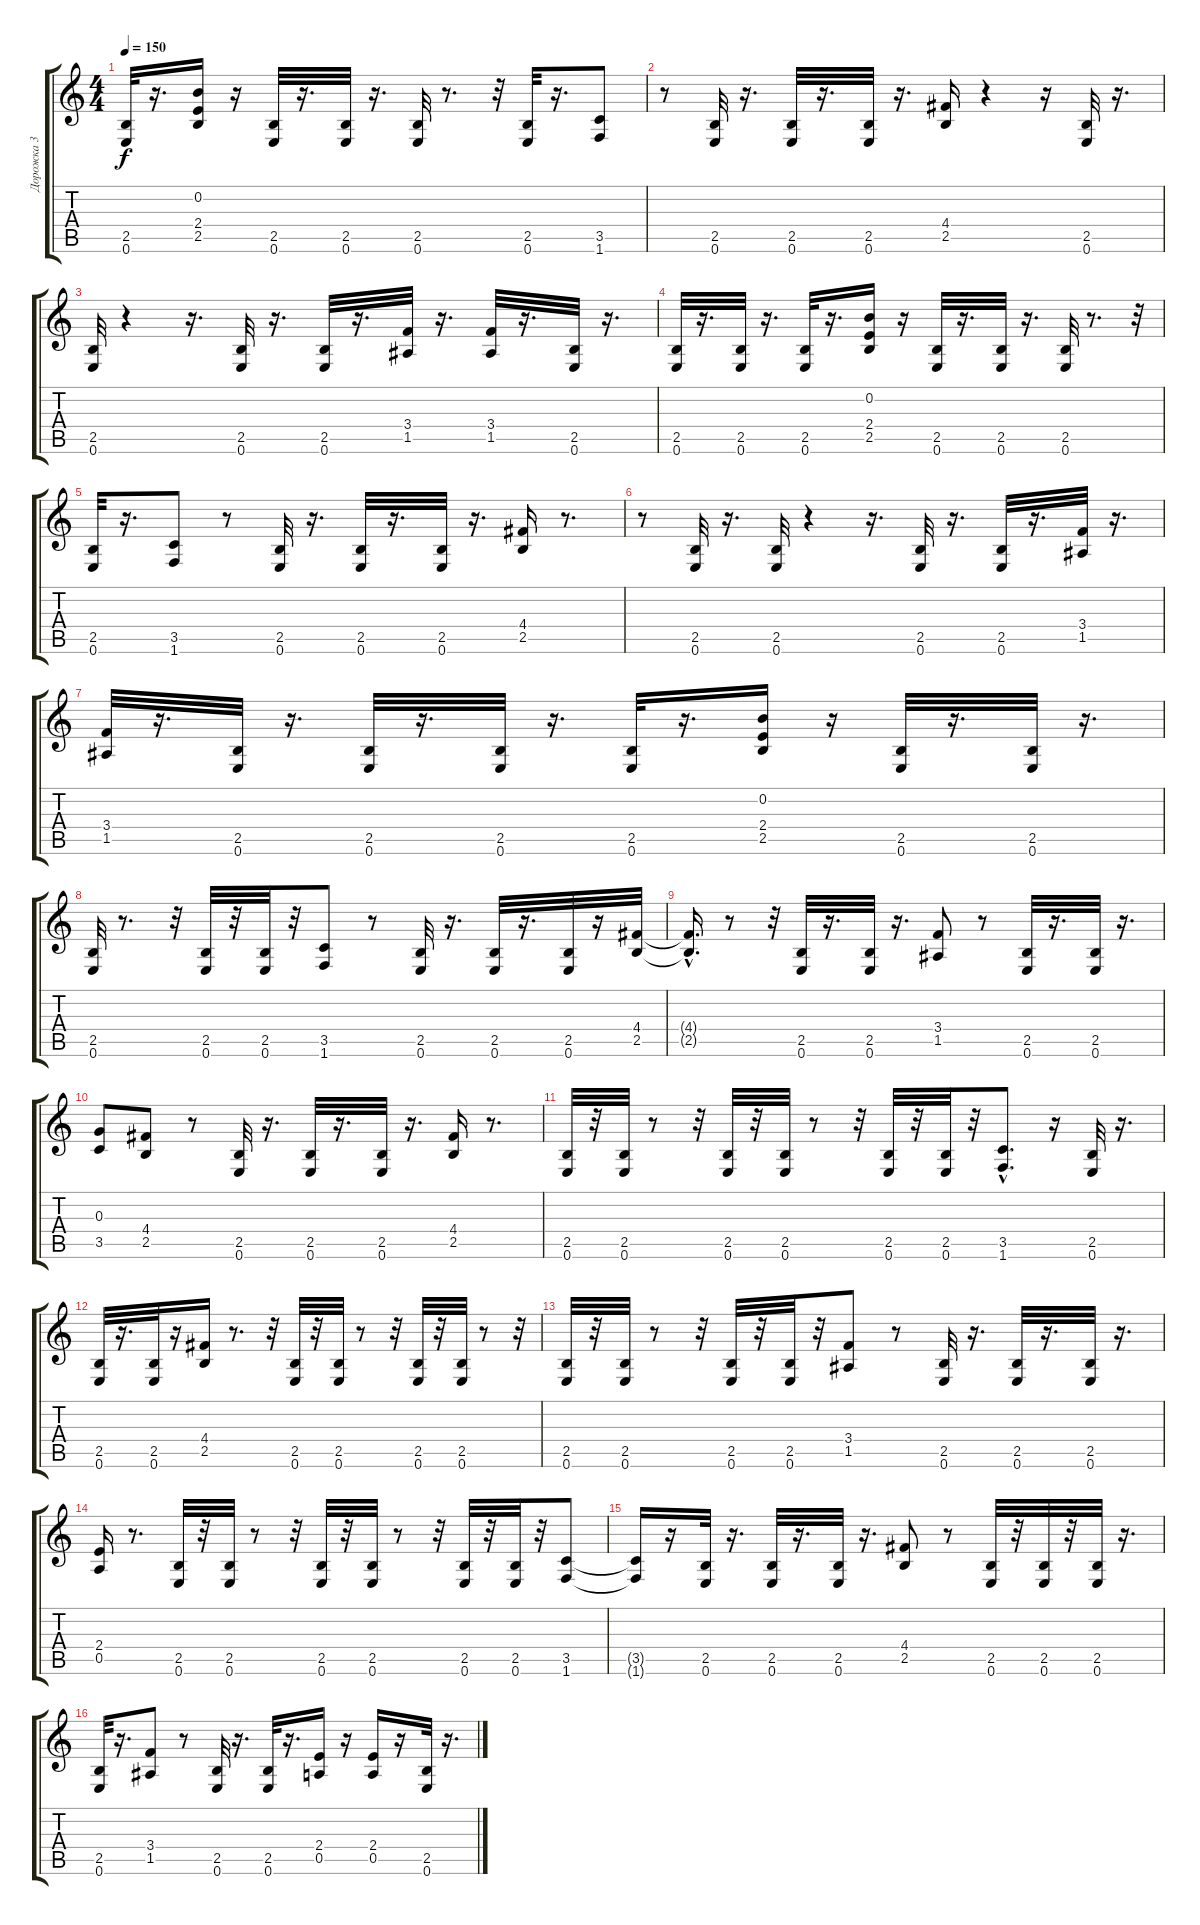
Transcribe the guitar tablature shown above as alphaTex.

\track ("Дорожка 3" "Дорожка 3") {instrument overdrivenguitar}
\staff {score tabs}
\tuning (E4 B3 G3 D3 A2 E2) {hide}
\ts (4 4)
\tempo 150
\clef g2
\ks c
(2.5 0.6).32{dy f} r.16{d} (0.2 2.4 2.5).16 r.16 (2.5 0.6).32 r.16{d} (2.5 0.6).32 r.16{d} (2.5 0.6).32 r.8{d} r.32 (2.5 0.6).32 r.16{d} (3.5 1.6).8 |
r.8 (2.5 0.6).32 r.16{d} (2.5 0.6).32 r.16{d} (2.5 0.6).32 r.16{d} (4.4 2.5).16 r.4 r.16 (2.5 0.6).32 r.16{d} |
(2.5 0.6).32 r.4 r.16{d} (2.5 0.6).32 r.16{d} (2.5 0.6).32 r.16{d} (3.4 1.5).32 r.16{d} (3.4 1.5).32 r.16{d} (2.5 0.6).32 r.16{d} |
(2.5 0.6).32 r.16{d} (2.5 0.6).32 r.16{d} (2.5 0.6).32 r.16{d} (0.2 2.4 2.5).16 r.16 (2.5 0.6).32 r.16{d} (2.5 0.6).32 r.16{d} (2.5 0.6).32 r.8{d} r.32 |
(2.5 0.6).32 r.16{d} (3.5 1.6).8 r.8 (2.5 0.6).32 r.16{d} (2.5 0.6).32 r.16{d} (2.5 0.6).32 r.16{d} (4.4 2.5).16 r.8{d} |
r.8 (2.5 0.6).32 r.16{d} (2.5 0.6).32 r.4 r.16{d} (2.5 0.6).32 r.16{d} (2.5 0.6).32 r.16{d} (3.4 1.5).32 r.16{d} |
(3.4 1.5).32 r.16{d} (2.5 0.6).32 r.16{d} (2.5 0.6).32 r.16{d} (2.5 0.6).32 r.16{d} (2.5 0.6).32 r.16{d} (0.2 2.4 2.5).16 r.16 (2.5 0.6).32 r.16{d} (2.5 0.6).32 r.16{d} |
(2.5 0.6).32 r.8{d} r.32 (2.5 0.6).32 r.32 (2.5 0.6).32 r.32 (3.5 1.6).8 r.8 (2.5 0.6).32 r.16{d} (2.5 0.6).32 r.16{d} (2.5 0.6).32 r.16 (4.4 2.5).32 |
(4.4{hac t} 2.5{hac t}).16{d} r.8 r.32 (2.5 0.6).32 r.16{d} (2.5 0.6).32 r.16{d} (3.4 1.5).8 r.8 (2.5 0.6).32 r.16{d} (2.5 0.6).32 r.16{d} |
(0.3 3.5).8 (4.4 2.5).8 r.8 (2.5 0.6).32 r.16{d} (2.5 0.6).32 r.16{d} (2.5 0.6).32 r.16{d} (4.4 2.5).16 r.8{d} |
(2.5 0.6).32 r.32 (2.5 0.6).32 r.8 r.32 (2.5 0.6).32 r.32 (2.5 0.6).32 r.8 r.32 (2.5 0.6).32 r.32 (2.5 0.6).32 r.32 (3.5{hac} 1.6{hac}).8{d} r.16 (2.5 0.6).32 r.16{d} |
(2.5 0.6).32 r.16{d} (2.5 0.6).32 r.16 (4.4 2.5).16 r.8{d} r.32 (2.5 0.6).32 r.32 (2.5 0.6).32 r.8 r.32 (2.5 0.6).32 r.32 (2.5 0.6).32 r.8 r.32 |
(2.5 0.6).32 r.32 (2.5 0.6).32 r.8 r.32 (2.5 0.6).32 r.32 (2.5 0.6).32 r.32 (3.4 1.5).8 r.8 (2.5 0.6).32 r.16{d} (2.5 0.6).32 r.16{d} (2.5 0.6).32 r.16{d} |
(2.4 0.5).16 r.8{d} (2.5 0.6).32 r.32 (2.5 0.6).32 r.8 r.32 (2.5 0.6).32 r.32 (2.5 0.6).32 r.8 r.32 (2.5 0.6).32 r.32 (2.5 0.6).32 r.32 (3.5 1.6).8 |
(3.5{t} 1.6{t}).16 r.16 (2.5 0.6).32 r.16{d} (2.5 0.6).32 r.16{d} (2.5 0.6).32 r.16{d} (4.4 2.5).8 r.8 (2.5 0.6).32 r.32 (2.5 0.6).32 r.32 (2.5 0.6).32 r.16{d} |
(2.5 0.6).32 r.16{d} (3.4 1.5).8 r.8 (2.5 0.6).32 r.16{d} (2.5 0.6).32 r.16{d} (2.4 0.5).16 r.16 (2.4 0.5).16 r.16 (2.5 0.6).32 r.16{d}
